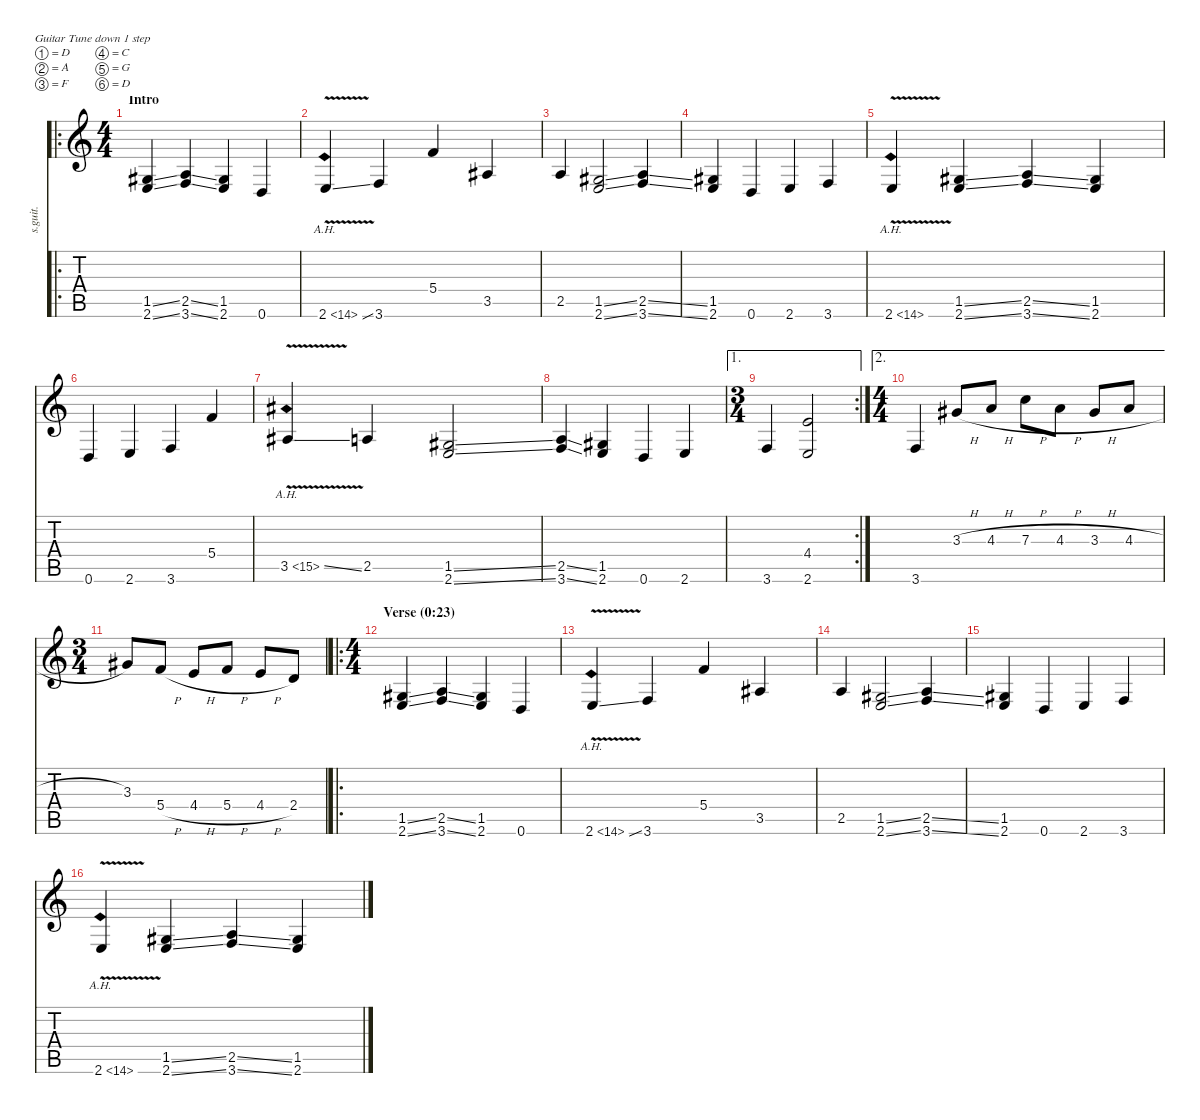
\defaultSystemsLayout 4
\hideDynamics
\bracketExtendMode nobrackets
\track ("Guitar I" "s.guit.") {instrument distortionguitar}
\staff {score tabs}
\tuning (D4 A3 F3 C3 G2 D2)
\ro
\ts (4 4)
\beaming (8 2 2 2 2)
\section ("" "Intro")
\tempo (192 hide)
\clef g2
\ks c
(1.5{ss acc #} 2.6{ss}).4{lyrics (0 "") lyrics (1 "") lyrics (2 "") lyrics (3 "") lyrics (4 "") dy f instrument distortionguitar} (2.5{ss} 3.6{ss}).4{lyrics (0 "") lyrics (1 "") lyrics (2 "") lyrics (3 "") lyrics (4 "")} (1.5{acc #} 2.6).4{lyrics (0 "") lyrics (1 "") lyrics (2 "") lyrics (3 "") lyrics (4 "")} 0.6.4{lyrics (0 "") lyrics (1 "") lyrics (2 "") lyrics (3 "") lyrics (4 "")} |
2.6{ah 12 v ss}.4{lyrics (0 "") lyrics (1 "") lyrics (2 "") lyrics (3 "") lyrics (4 "")} 3.6.4{lyrics (0 "") lyrics (1 "") lyrics (2 "") lyrics (3 "") lyrics (4 "")} 5.4.4{lyrics (0 "") lyrics (1 "") lyrics (2 "") lyrics (3 "") lyrics (4 "")} 3.5{acc #}.4{lyrics (0 "") lyrics (1 "") lyrics (2 "") lyrics (3 "") lyrics (4 "")} |
2.5.4{lyrics (0 "") lyrics (1 "") lyrics (2 "") lyrics (3 "") lyrics (4 "")} (1.5{ss acc #} 2.6{ss}).2{lyrics (0 "") lyrics (1 "") lyrics (2 "") lyrics (3 "") lyrics (4 "")} (2.5{ss} 3.6{ss}).4{lyrics (0 "") lyrics (1 "") lyrics (2 "") lyrics (3 "") lyrics (4 "")} |
(1.5{acc #} 2.6).4{lyrics (0 "") lyrics (1 "") lyrics (2 "") lyrics (3 "") lyrics (4 "")} 0.6.4{lyrics (0 "") lyrics (1 "") lyrics (2 "") lyrics (3 "") lyrics (4 "")} 2.6.4{lyrics (0 "") lyrics (1 "") lyrics (2 "") lyrics (3 "") lyrics (4 "")} 3.6.4{lyrics (0 "") lyrics (1 "") lyrics (2 "") lyrics (3 "") lyrics (4 "")} |
2.6{ah 12 v}.4{lyrics (0 "") lyrics (1 "") lyrics (2 "") lyrics (3 "") lyrics (4 "")} (1.5{ss acc #} 2.6{ss}).4{lyrics (0 "") lyrics (1 "") lyrics (2 "") lyrics (3 "") lyrics (4 "")} (2.5{ss} 3.6{ss}).4{lyrics (0 "") lyrics (1 "") lyrics (2 "") lyrics (3 "") lyrics (4 "")} (1.5{acc #} 2.6).4{lyrics (0 "") lyrics (1 "") lyrics (2 "") lyrics (3 "") lyrics (4 "")} |
0.6.4{lyrics (0 "") lyrics (1 "") lyrics (2 "") lyrics (3 "") lyrics (4 "")} 2.6.4{lyrics (0 "") lyrics (1 "") lyrics (2 "") lyrics (3 "") lyrics (4 "")} 3.6.4{lyrics (0 "") lyrics (1 "") lyrics (2 "") lyrics (3 "") lyrics (4 "")} 5.4.4{lyrics (0 "") lyrics (1 "") lyrics (2 "") lyrics (3 "") lyrics (4 "")} |
3.5{ah 12 v ss acc #}.4{lyrics (0 "") lyrics (1 "") lyrics (2 "") lyrics (3 "") lyrics (4 "")} 2.5.4{lyrics (0 "") lyrics (1 "") lyrics (2 "") lyrics (3 "") lyrics (4 "")} (1.5{ss acc #} 2.6{ss}).2{lyrics (0 "") lyrics (1 "") lyrics (2 "") lyrics (3 "") lyrics (4 "")} |
(2.5{ss} 3.6{ss}).4{lyrics (0 "") lyrics (1 "") lyrics (2 "") lyrics (3 "") lyrics (4 "")} (1.5{acc #} 2.6).4{lyrics (0 "") lyrics (1 "") lyrics (2 "") lyrics (3 "") lyrics (4 "")} 0.6.4{lyrics (0 "") lyrics (1 "") lyrics (2 "") lyrics (3 "") lyrics (4 "")} 2.6.4{lyrics (0 "") lyrics (1 "") lyrics (2 "") lyrics (3 "") lyrics (4 "")} |
\ae 1
\rc 2
\ts (3 4)
\beaming (8 2 2 2 2)
3.6.4{lyrics (0 "") lyrics (1 "") lyrics (2 "") lyrics (3 "") lyrics (4 "")} (4.4 2.6).2{lyrics (0 "") lyrics (1 "") lyrics (2 "") lyrics (3 "") lyrics (4 "")} |
\ae 2
\ts (4 4)
\beaming (8 2 2 2 2)
3.6.4{lyrics (0 "") lyrics (1 "") lyrics (2 "") lyrics (3 "") lyrics (4 "")} 3.3{h acc #}.8{lyrics (0 "") lyrics (1 "") lyrics (2 "") lyrics (3 "") lyrics (4 "")} 4.3{h}.8{lyrics (0 "") lyrics (1 "") lyrics (2 "") lyrics (3 "") lyrics (4 "")} 7.3{h}.8{lyrics (0 "") lyrics (1 "") lyrics (2 "") lyrics (3 "") lyrics (4 "")} 4.3{h}.8{lyrics (0 "") lyrics (1 "") lyrics (2 "") lyrics (3 "") lyrics (4 "")} 3.3{h acc #}.8{lyrics (0 "") lyrics (1 "") lyrics (2 "") lyrics (3 "") lyrics (4 "")} 4.3{h}.8{lyrics (0 "") lyrics (1 "") lyrics (2 "") lyrics (3 "") lyrics (4 "")} |
\ts (3 4)
\beaming (8 2 2 2 2)
3.3{acc #}.8{lyrics (0 "") lyrics (1 "") lyrics (2 "") lyrics (3 "") lyrics (4 "")} 5.4{h}.8{lyrics (0 "") lyrics (1 "") lyrics (2 "") lyrics (3 "") lyrics (4 "")} 4.4{h}.8{lyrics (0 "") lyrics (1 "") lyrics (2 "") lyrics (3 "") lyrics (4 "")} 5.4{h}.8{lyrics (0 "") lyrics (1 "") lyrics (2 "") lyrics (3 "") lyrics (4 "")} 4.4{h}.8{lyrics (0 "") lyrics (1 "") lyrics (2 "") lyrics (3 "") lyrics (4 "")} 2.4.8{lyrics (0 "") lyrics (1 "") lyrics (2 "") lyrics (3 "") lyrics (4 "")} |
\ro
\ts (4 4)
\beaming (8 2 2 2 2)
\section ("" "Verse (0:23)")
(1.5{ss acc #} 2.6{ss}).4{lyrics (0 "") lyrics (1 "") lyrics (2 "") lyrics (3 "") lyrics (4 "")} (2.5{ss} 3.6{ss}).4{lyrics (0 "") lyrics (1 "") lyrics (2 "") lyrics (3 "") lyrics (4 "")} (1.5{acc #} 2.6).4{lyrics (0 "") lyrics (1 "") lyrics (2 "") lyrics (3 "") lyrics (4 "")} 0.6.4{lyrics (0 "") lyrics (1 "") lyrics (2 "") lyrics (3 "") lyrics (4 "")} |
2.6{ah 12 v ss}.4{lyrics (0 "") lyrics (1 "") lyrics (2 "") lyrics (3 "") lyrics (4 "")} 3.6.4{lyrics (0 "") lyrics (1 "") lyrics (2 "") lyrics (3 "") lyrics (4 "")} 5.4.4{lyrics (0 "") lyrics (1 "") lyrics (2 "") lyrics (3 "") lyrics (4 "")} 3.5{acc #}.4{lyrics (0 "") lyrics (1 "") lyrics (2 "") lyrics (3 "") lyrics (4 "")} |
2.5.4{lyrics (0 "") lyrics (1 "") lyrics (2 "") lyrics (3 "") lyrics (4 "")} (1.5{ss acc #} 2.6{ss}).2{lyrics (0 "") lyrics (1 "") lyrics (2 "") lyrics (3 "") lyrics (4 "")} (2.5{ss} 3.6{ss}).4{lyrics (0 "") lyrics (1 "") lyrics (2 "") lyrics (3 "") lyrics (4 "")} |
(1.5{acc #} 2.6).4{lyrics (0 "") lyrics (1 "") lyrics (2 "") lyrics (3 "") lyrics (4 "")} 0.6.4{lyrics (0 "") lyrics (1 "") lyrics (2 "") lyrics (3 "") lyrics (4 "")} 2.6.4{lyrics (0 "") lyrics (1 "") lyrics (2 "") lyrics (3 "") lyrics (4 "")} 3.6.4{lyrics (0 "") lyrics (1 "") lyrics (2 "") lyrics (3 "") lyrics (4 "")} |
2.6{ah 12 v}.4{lyrics (0 "") lyrics (1 "") lyrics (2 "") lyrics (3 "") lyrics (4 "")} (1.5{ss acc #} 2.6{ss}).4{lyrics (0 "") lyrics (1 "") lyrics (2 "") lyrics (3 "") lyrics (4 "")} (2.5{ss} 3.6{ss}).4{lyrics (0 "") lyrics (1 "") lyrics (2 "") lyrics (3 "") lyrics (4 "")} (1.5{acc #} 2.6).4{lyrics (0 "") lyrics (1 "") lyrics (2 "") lyrics (3 "") lyrics (4 "")}
